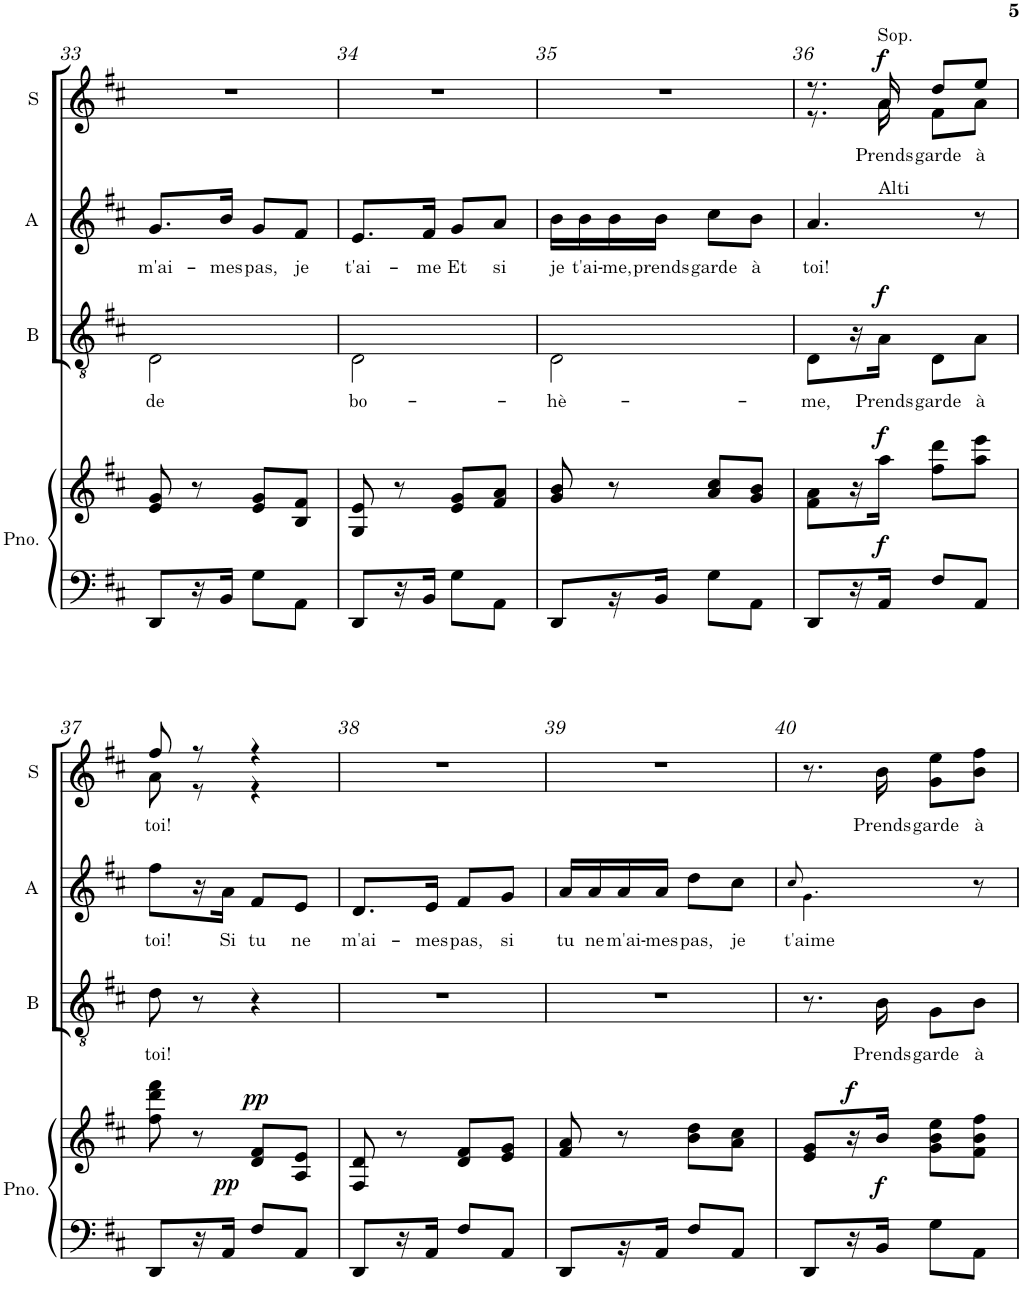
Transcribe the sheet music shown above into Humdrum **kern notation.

**kern	**kern	**dynam	**kern	**text	**dynam	**kern	**text	**kern	**text	**dynam
*part4	*part4	*part4	*part3	*part3	*part3	*part2	*part2	*part1	*part1	*part1
*staff5	*staff4	*staff4/5	*staff3	*staff3	*staff3	*staff2	*staff2	*staff1	*staff1	*staff1
*I"Piano	*	*	*I"Baritone	*	*	*I"Alto	*	*I"Soprano	*	*
*I'Pno.	*	*	*I'B	*	*	*I'A	*	*I'S	*	*
!!LO:PB:g=z
*clefF4	*clefG2	*	*clefGv2	*	*	*clefG2	*	*clefG2	*	*
*	*	*	*	*	*	*Trd4c7	*	*	*	*
*k[f#c#]	*k[f#c#]	*	*k[f#c#]	*	*	*k[f#c#]	*	*k[f#c#]	*	*
*D:	*D:	*	*D:	*	*	*D:	*	*D:	*	*
*M2/4	*M2/4	*	*M2/4	*	*	*M2/4	*	*M2/4	*	*
=33	=33	=33	=33	=33	=33	=33	=33	=33	=33	=33
!	!	!	!	!LO:LY:b	!	!	!LO:LY:b	!	!	!
8DD/L	8e/ 8g/	.	2D\	de	.	8.g/L	m'ai-	2r	.	.
16r	8r	.	.	.	.	.	.	.	.	.
!	!	!	!	!	!	!	!LO:LY:b	!	!	!
16BB/JJ	.	.	.	.	.	16b/Jk	-mes	.	.	.
!	!	!	!	!	!	!	!LO:LY:b	!	!	!
8G\L	8e/ 8g/L	.	.	.	.	8g/L	pas,	.	.	.
!	!	!	!	!	!	!	!LO:LY:b	!	!	!
8AA\J	8B/ 8f#/J	.	.	.	.	8f#/J	je	.	.	.
=34	=34	=34	=34	=34	=34	=34	=34	=34	=34	=34
!	!	!	!	!LO:LY:b	!	!	!LO:LY:b	!	!	!
8DD/L	8G/ 8e/	.	2D\	bo-	.	8.e/L	t'ai-	2r	.	.
16r	8r	.	.	.	.	.	.	.	.	.
!	!	!	!	!	!	!	!LO:LY:b	!	!	!
16BB/JJ	.	.	.	.	.	16f#/Jk	-me	.	.	.
!	!	!	!	!	!	!	!LO:LY:b	!	!	!
8G\L	8e/ 8g/L	.	.	.	.	8g/L	Et	.	.	.
!	!	!	!	!	!	!	!LO:LY:b	!	!	!
8AA\J	8f#/ 8a/J	.	.	.	.	8a/J	si	.	.	.
=35	=35	=35	=35	=35	=35	=35	=35	=35	=35	=35
!	!	!	!	!LO:LY:b	!	!	!LO:LY:b	!	!	!
8DD/L	8g/ 8b/	.	2D\	-hè-	.	16b\LL	je	2r	.	.
!	!	!	!	!	!	!	!LO:LY:b	!	!	!
.	.	.	.	.	.	16b\	t'ai-	.	.	.
!	!	!	!	!	!	!	!LO:LY:b	!	!	!
16r	8r	.	.	.	.	16b\	-me,	.	.	.
!	!	!	!	!	!	!	!LO:LY:b	!	!	!
16BB/JJ	.	.	.	.	.	16b\JJ	prends	.	.	.
!	!	!	!	!	!	!	!LO:LY:b	!	!	!
8G\L	8a/ 8cc#/L	.	.	.	.	8cc#\L	garde	.	.	.
!	!	!	!	!	!	!	!LO:LY:b	!	!	!
8AA\J	8g/ 8b/J	.	.	.	.	8b\J	à	.	.	.
=36	=36	=36	=36	=36	=36	=36	=36	=36	=36	=36
!	!	!	!	!LO:LY:b	!	!	!LO:LY:b	!	!	!
*	*	*	*	*	*	*	*	*^	*	*
8DD/L	8f#\ 8a\L	.	8D\L	-me,	.	4.a/	toi!	8.r	8.r	.	.
16r	16r	.	16r	.	.	.	.	.	.	.	.
!	!	!	!	!	!	!	!	!LO:TX:a:t=Sop.	!	!	!
!	!	!	!	!	!	!	!	!LO:TX:b:t=Alti	!	!	!
!	!	!LO:DY:a=2	!	!LO:LY:b	!	!	!	!	!	!LO:LY:b	!
!	!	!LO:DY:n=1:a	!	!	!LO:DY:a	!	!	!	!	!	!LO:DY:a
16AA/JJ	16aa\JJ	f f	16A\JJ	Prends	f	.	.	16a/	16a\	Prends	f
!	!	!	!	!LO:LY:b	!	!	!	!	!	!LO:LY:b	!
8F#/L	8ff#\ 8ddd\L	.	8D\L	garde	.	.	.	8dd/L	8f#\L	garde	.
!	!	!	!	!LO:LY:b	!	!	!	!	!	!LO:LY:b	!
8AA/J	8aa\ 8eee\J	.	8A\J	à	.	8r	.	8ee/J	8a\J	à	.
!!LO:LB:g=z	!!
=37	=37	=37	=37	=37	=37	=37	=37	=37	=37	=37	=37
!	!	!	!	!LO:LY:b	!	!	!LO:LY:b	!	!	!LO:LY:b	!
8DD/L	8ff#\ 8ddd\ 8fff#\	.	8d\	toi!	.	8ff#\L	toi!	8ff#/	8a\	toi!	.
16r	8r	.	8r	.	.	16r	.	8r	8r	.	.
!	!	!LO:DY:a=2	!	!	!	!	!LO:LY:b	!	!	!	!
16AA/JJ	.	pp	.	.	.	16a\JJ	Si	.	.	.	.
!	!	!LO:DY:a	!	!	!	!	!LO:LY:b	!	!	!	!
8F#/L	8d/ 8f#/L	pp	4r	.	.	8f#/L	tu	4r	4r	.	.
!	!	!	!	!	!	!	!LO:LY:b	!	!	!	!
8AA/J	8A/ 8e/J	.	.	.	.	8e/J	ne	.	.	.	.
*	*	*	*	*	*	*	*	*v	*v	*	*
=38	=38	=38	=38	=38	=38	=38	=38	=38	=38	=38
!	!	!	!	!	!	!	!LO:LY:b	!	!	!
8DD/L	8F#/ 8d/	.	2r	.	.	8.d/L	m'ai-	2r	.	.
16r	8r	.	.	.	.	.	.	.	.	.
!	!	!	!	!	!	!	!LO:LY:b	!	!	!
16AA/JJ	.	.	.	.	.	16e/Jk	-mes	.	.	.
!	!	!	!	!	!	!	!LO:LY:b	!	!	!
8F#/L	8d/ 8f#/L	.	.	.	.	8f#/L	pas,	.	.	.
!	!	!	!	!	!	!	!LO:LY:b	!	!	!
8AA/J	8e/ 8g/J	.	.	.	.	8g/J	si	.	.	.
=39	=39	=39	=39	=39	=39	=39	=39	=39	=39	=39
!	!	!	!	!	!	!	!LO:LY:b	!	!	!
8DD/L	8f#/ 8a/	.	2r	.	.	16a/LL	tu	2r	.	.
!	!	!	!	!	!	!	!LO:LY:b	!	!	!
.	.	.	.	.	.	16a/	ne	.	.	.
!	!	!	!	!	!	!	!LO:LY:b	!	!	!
16r	8r	.	.	.	.	16a/	m'ai-	.	.	.
!	!	!	!	!	!	!	!LO:LY:b	!	!	!
16AA/JJ	.	.	.	.	.	16a/JJ	-mes	.	.	.
!	!	!	!	!	!	!	!LO:LY:b	!	!	!
8F#/L	8b\ 8dd\L	.	.	.	.	8dd\L	pas,	.	.	.
!	!	!	!	!	!	!	!LO:LY:b	!	!	!
8AA/J	8a\ 8cc#\J	.	.	.	.	8cc#\J	je	.	.	.
=40	=40	=40	=40	=40	=40	=40	=40	=40	=40	=40
.	.	.	.	.	.	8qcc#/	.	.	.	.
!	!	!	!	!	!	!	!LO:LY:b	!	!	!
8DD/L	8e/ 8g/L	.	8.r	.	.	4.g\	t'aime	8.r	.	.
!	!	!LO:DY:a	!	!	!	!	!	!	!	!
16r	16r	f	.	.	.	.	.	.	.	.
!	!	!LO:DY:a=2	!	!LO:LY:b	!	!	!	!	!LO:LY:b	!
16BB/JJ	16b/JJ	f	16B\	Prends	.	.	.	16b\	Prends	.
!	!	!	!	!LO:LY:b	!	!	!	!	!LO:LY:b	!
8G\L	8g\ 8b\ 8ee\L	.	8G\L	garde	.	.	.	8g\ 8ee\L	garde	.
!	!	!	!	!LO:LY:b	!	!	!	!	!LO:LY:b	!
8AA\J	8f#\ 8b\ 8ff#\J	.	8B\J	à	.	8r	.	8b\ 8ff#\J	à	.
=	=	=	=	=	=	=	=	=	=	=
*-	*-	*-	*-	*-	*-	*-	*-	*-	*-	*-
